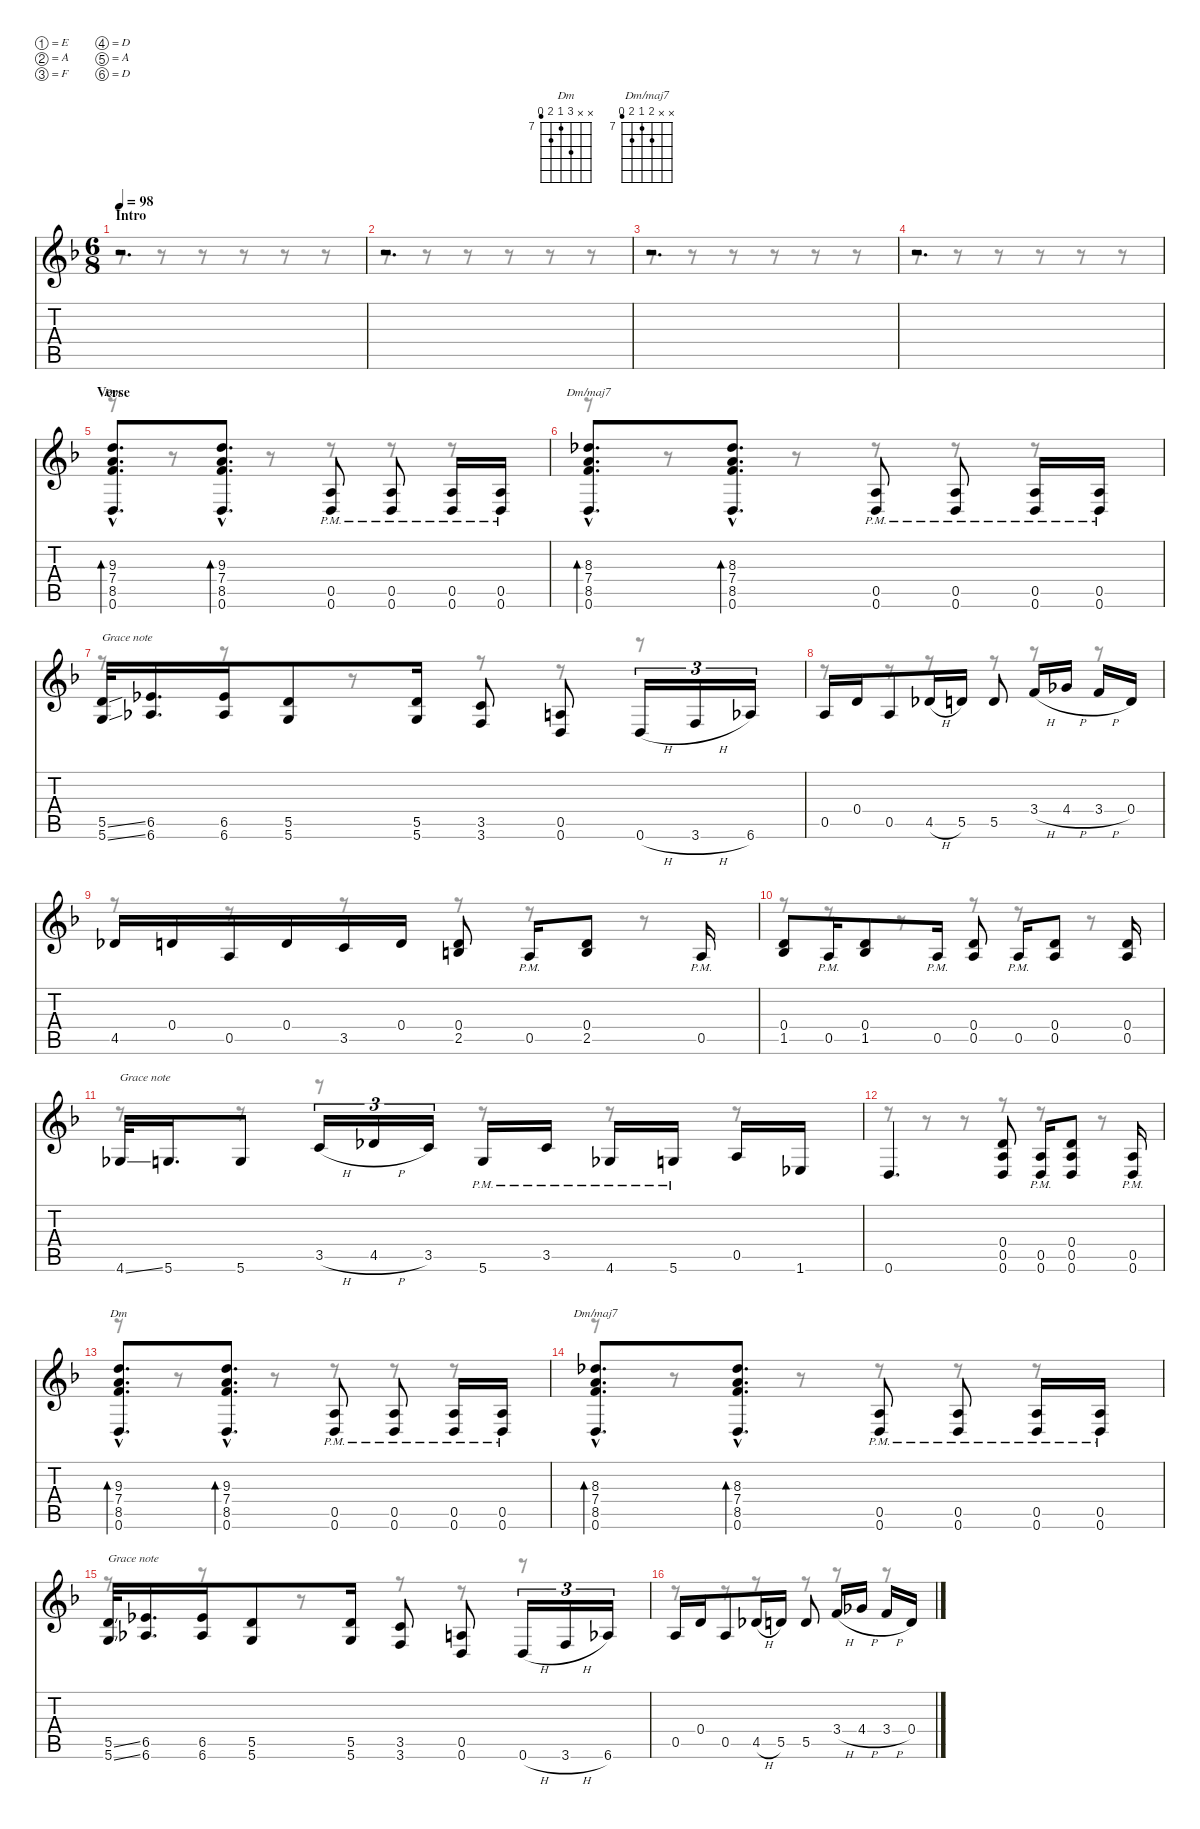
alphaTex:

\defaultSystemsLayout 4
\hideDynamics
\bracketExtendMode nobrackets
\singleTrackTrackNamePolicy hidden
\multiTrackTrackNamePolicy hidden
\otherSystemsTrackNameOrientation horizontal
\track ("P. Lindgren" "dist.guit.") {instrument distortionguitar}
\staff {score tabs}
\tuning (E4 A3 F3 D3 A2 D2)
\chord ("Dm" x x 9 7 8 6) {firstfret 7}
\chord ("Dm/maj7" x x 8 7 8 6) {firstfret 7}
\voice
\ts (6 8)
\beaming (8 3 1 1 1)
\section ("" "Intro")
\tempo 98
\clef g2
\ks dminor
r.2{d dy mp instrument distortionguitar beam Up} |
r.2{d beam Up} |
r.2{d beam Up} |
r.2{d beam Up} |
\section ("" "Verse")
(9.3{hac acc forcenatural} 7.4{hac acc forcenatural} 8.5{hac acc forcenatural} 0.6{hac acc forcenatural}).8{d bd 120 ch "Dm" beam Up} (9.3{hac acc forcenatural} 7.4{hac acc forcenatural} 8.5{hac acc forcenatural} 0.6{hac acc forcenatural}).8{d bd 120 beam Up} (0.5{pm acc forcenatural} 0.6{pm acc forcenatural}).8{dy f beam Up} (0.5{pm acc forcenatural} 0.6{pm acc forcenatural}).8{beam Up} (0.5{pm acc forcenatural} 0.6{pm acc forcenatural}).16{beam Up} (0.5{pm acc forcenatural} 0.6{pm acc forcenatural}).16{beam Up} |
(8.3{hac acc b} 7.4{hac acc forcenatural} 8.5{hac acc forcenatural} 0.6{hac acc forcenatural}).8{d bd 120 ch "Dm/maj7" dy mp beam Up} (8.3{hac acc b} 7.4{hac acc forcenatural} 8.5{hac acc forcenatural} 0.6{hac acc forcenatural}).8{d bd 120 beam Up} (0.5{pm acc forcenatural} 0.6{pm acc forcenatural}).8{dy f beam Up} (0.5{pm acc forcenatural} 0.6{pm acc forcenatural}).8{beam Up} (0.5{pm acc forcenatural} 0.6{pm acc forcenatural}).16{beam Up} (0.5{pm acc forcenatural} 0.6{pm acc forcenatural}).16{beam Up} |
(5.5{ss acc forcenatural} 5.6{ss acc forcenatural}).32{txt "Grace note" beam Up} (6.5{acc b} 6.6{acc b}).16{d beam Up} (6.5{acc b} 6.6{acc b}).16{beam Up} (5.5{acc forcenatural} 5.6{acc forcenatural}).8{beam Up} (5.5{acc forcenatural} 5.6{acc forcenatural}).16{beam Up} (3.5{acc forcenatural} 3.6{acc forcenatural}).8{beam Up} (0.5{acc forcenatural} 0.6{acc forcenatural}).8{beam Up} 0.6{h acc forcenatural}.16{tu (3 2) beam Up} 3.6{h acc forcenatural}.16{tu (3 2) dy ff beam Up} 6.6{acc b}.16{tu (3 2) beam Up} |
0.5{acc forcenatural}.16{dy f beam Up} 0.4{acc forcenatural}.16{beam Up} 0.5{acc forcenatural}.8{beam Up} 4.5{h acc b}.16{beam Up} 5.5{acc forcenatural}.16{beam Up} 5.5{acc forcenatural}.8{beam Up} 3.4{h acc forcenatural}.16{beam Up} 4.4{h acc b}.16{dy ff beam Up} 3.4{h acc forcenatural}.16{beam Up} 0.4{acc forcenatural}.16{beam Up} |
4.5{acc b}.16{dy f beam Up} 0.4{acc forcenatural}.16{dy mf beam Up} 0.5{acc forcenatural}.16{dy f beam Up} 0.4{acc forcenatural}.16{dy mf beam Up} 3.5{acc forcenatural}.16{dy f beam Up} 0.4{acc forcenatural}.16{dy mf beam Up} (0.4{acc forcenatural} 2.5{acc forcenatural}).8{dy f beam Up} 0.5{pm acc forcenatural}.16{beam Up} (0.4{acc forcenatural} 2.5{acc forcenatural}).8{beam Up} 0.5{pm acc forcenatural}.16{beam Up} |
(0.4{acc forcenatural} 1.5{acc b}).8{beam Up} 0.5{pm acc forcenatural}.16{beam Up} (0.4{acc forcenatural} 1.5{acc b}).8{beam Up} 0.5{pm acc forcenatural}.16{beam Up} (0.4{acc forcenatural} 0.5{acc forcenatural}).8{beam Up} 0.5{pm acc forcenatural}.16{dy ff beam Up} (0.4{acc forcenatural} 0.5{acc forcenatural}).8{dy f beam Up} (0.4{acc forcenatural} 0.5{acc forcenatural}).16{beam Up} |
4.6{ss acc b}.32{txt "Grace note" beam Up} 5.6{acc forcenatural}.16{d beam Up} 5.6{acc forcenatural}.8{beam Up} 3.5{h acc forcenatural}.16{tu (3 2) beam Up} 4.5{h acc b}.16{tu (3 2) dy ff beam Up} 3.5{acc forcenatural}.16{tu (3 2) dy f beam Up} 5.6{pm acc forcenatural}.16{dy ff beam Up} 3.5{pm acc forcenatural}.16{beam Up} 4.6{pm acc b}.16{beam Up} 5.6{pm acc forcenatural}.16{beam Up} 0.5{acc forcenatural}.16{dy f beam Up} 1.6{acc b}.16{beam Up} |
0.6{acc forcenatural}.4{d beam Up} (0.4{acc forcenatural} 0.5{acc forcenatural} 0.6{acc forcenatural}).8{dy mf beam Up} (0.5{acc forcenatural} 0.6{pm acc forcenatural}).16{dy f beam Up} (0.4{acc forcenatural} 0.5{acc forcenatural} 0.6{acc forcenatural}).8{dy mf beam Up} (0.5{acc forcenatural} 0.6{pm acc forcenatural}).16{dy f beam Up} |
(9.3{hac acc forcenatural} 7.4{hac acc forcenatural} 8.5{hac acc forcenatural} 0.6{hac acc forcenatural}).8{d bd 120 ch "Dm" dy mp beam Up} (9.3{hac acc forcenatural} 7.4{hac acc forcenatural} 8.5{hac acc forcenatural} 0.6{hac acc forcenatural}).8{d bd 120 beam Up} (0.5{pm acc forcenatural} 0.6{pm acc forcenatural}).8{dy f beam Up} (0.5{pm acc forcenatural} 0.6{pm acc forcenatural}).8{beam Up} (0.5{pm acc forcenatural} 0.6{pm acc forcenatural}).16{beam Up} (0.5{pm acc forcenatural} 0.6{pm acc forcenatural}).16{beam Up} |
(8.3{hac acc b} 7.4{hac acc forcenatural} 8.5{hac acc forcenatural} 0.6{hac acc forcenatural}).8{d bd 120 ch "Dm/maj7" dy mp beam Up} (8.3{hac acc b} 7.4{hac acc forcenatural} 8.5{hac acc forcenatural} 0.6{hac acc forcenatural}).8{d bd 120 beam Up} (0.5{pm acc forcenatural} 0.6{pm acc forcenatural}).8{dy f beam Up} (0.5{pm acc forcenatural} 0.6{pm acc forcenatural}).8{beam Up} (0.5{pm acc forcenatural} 0.6{pm acc forcenatural}).16{beam Up} (0.5{pm acc forcenatural} 0.6{pm acc forcenatural}).16{beam Up} |
(5.5{ss acc forcenatural} 5.6{ss acc forcenatural}).32{txt "Grace note" beam Up} (6.5{acc b} 6.6{acc b}).16{d beam Up} (6.5{acc b} 6.6{acc b}).16{beam Up} (5.5{acc forcenatural} 5.6{acc forcenatural}).8{beam Up} (5.5{acc forcenatural} 5.6{acc forcenatural}).16{beam Up} (3.5{acc forcenatural} 3.6{acc forcenatural}).8{beam Up} (0.5{acc forcenatural} 0.6{acc forcenatural}).8{beam Up} 0.6{h acc forcenatural}.16{tu (3 2) beam Up} 3.6{h acc forcenatural}.16{tu (3 2) dy ff beam Up} 6.6{acc b}.16{tu (3 2) beam Up} |
0.5{acc forcenatural}.16{dy f beam Up} 0.4{acc forcenatural}.16{beam Up} 0.5{acc forcenatural}.8{beam Up} 4.5{h acc b}.16{beam Up} 5.5{acc forcenatural}.16{beam Up} 5.5{acc forcenatural}.8{beam Up} 3.4{h acc forcenatural}.16{beam Up} 4.4{h acc b}.16{dy ff beam Up} 3.4{h acc forcenatural}.16{beam Up} 0.4{acc forcenatural}.16{beam Up}
\voice
\clef g2
\ottava regular
\simile none
\ks dminor
r.8{dy mf beam Down} r.8{beam Down} r.8{beam Down} r.8{beam Down} r.8{beam Down} r.8{beam Down} |
r.8{beam Down} r.8{beam Down} r.8{beam Down} r.8{beam Down} r.8{beam Down} r.8{beam Down} |
r.8{beam Down} r.8{beam Down} r.8{beam Down} r.8{beam Down} r.8{beam Down} r.8{beam Down} |
r.8{beam Down} r.8{beam Down} r.8{beam Down} r.8{beam Down} r.8{beam Down} r.8{beam Down} |
r.8{beam Down} r.8{beam Down} r.8{beam Down} r.8{beam Down} r.8{beam Down} r.8{beam Down} |
r.8{beam Down} r.8{beam Down} r.8{beam Down} r.8{beam Down} r.8{beam Down} r.8{beam Down} |
r.8{beam Down} r.8{beam Down} r.8{beam Down} r.8{beam Down} r.8{beam Down} r.8{beam Down} |
r.8{beam Down} r.8{beam Down} r.8{beam Down} r.8{beam Down} r.8{beam Down} r.8{beam Down} |
r.8{beam Down} r.8{beam Down} r.8{beam Down} r.8{beam Down} r.8{beam Down} r.8{beam Down} |
r.8{beam Down} r.8{beam Down} r.8{beam Down} r.8{beam Down} r.8{beam Down} r.8{beam Down} |
r.8{beam Down} r.8{beam Down} r.8{beam Down} r.8{beam Down} r.8{beam Down} r.8{beam Down} |
r.8{beam Down} r.8{beam Down} r.8{beam Down} r.8{beam Down} r.8{beam Down} r.8{beam Down} |
r.8{beam Down} r.8{beam Down} r.8{beam Down} r.8{beam Down} r.8{beam Down} r.8{beam Down} |
r.8{beam Down} r.8{beam Down} r.8{beam Down} r.8{beam Down} r.8{beam Down} r.8{beam Down} |
r.8{beam Down} r.8{beam Down} r.8{beam Down} r.8{beam Down} r.8{beam Down} r.8{beam Down} |
r.8{beam Down} r.8{beam Down} r.8{beam Down} r.8{beam Down} r.8{beam Down} r.8{beam Down}
